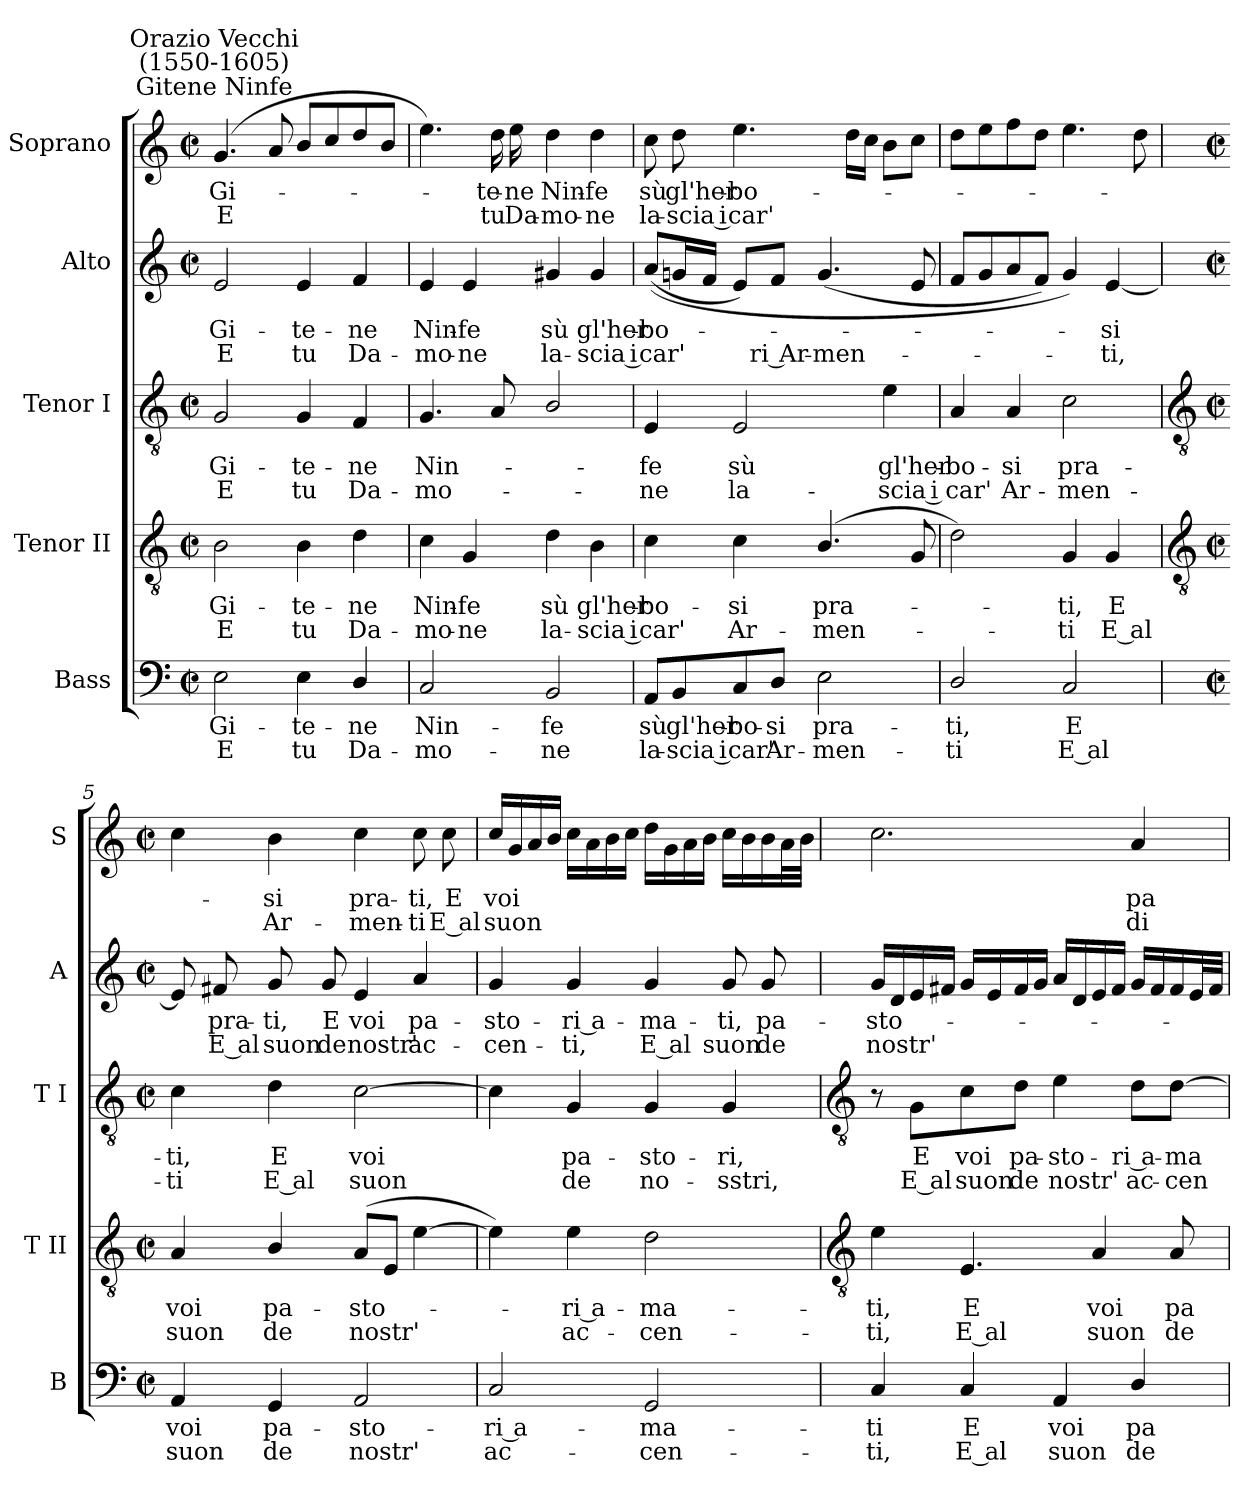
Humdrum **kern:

**kern	**text	**text	**kern	**text	**text	**kern	**text	**text	**kern	**text	**text	**kern	**text	**text
*part5	*part5	*part5	*part4	*part4	*part4	*part3	*part3	*part3	*part2	*part2	*part2	*part1	*part1	*part1
*staff5	*staff5	*staff5	*staff4	*staff4	*staff4	*staff3	*staff3	*staff3	*staff2	*staff2	*staff2	*staff1	*staff1	*staff1
*I"Bass	*	*	*I"Tenor II	*	*	*I"Tenor I	*	*	*I"Alto	*	*	*I"Soprano	*	*
*I'B	*	*	*I'T II	*	*	*I'T I	*	*	*I'A	*	*	*I'S	*	*
*clefF4	*	*	*clefGv2	*	*	*clefGv2	*	*	*clefG2	*	*	*clefG2	*	*
*k[]	*	*	*k[]	*	*	*k[]	*	*	*k[]	*	*	*k[]	*	*
*C:	*	*	*C:	*	*	*C:	*	*	*C:	*	*	*C:	*	*
*M2/2	*	*	*M2/2	*	*	*M2/2	*	*	*M2/2	*	*	*M2/2	*	*
*met(c|)	*	*	*met(c|)	*	*	*met(c|)	*	*	*met(c|)	*	*	*met(c|)	*	*
=1	=1	=1	=1	=1	=1	=1	=1	=1	=1	=1	=1	=1	=1	=1
!	!	!	!	!	!	!	!	!	!	!	!	!LO:TX:a:cj:t=Gitene Ninfe	!	!
!	!	!	!	!	!	!	!	!	!	!	!	!LO:TX:a:cj:t=Orazio Vecchi\n(1550-1605)	!	!
!	!LO:LY:b	!LO:LY:b	!	!LO:LY:b	!LO:LY:b	!	!LO:LY:b	!LO:LY:b	!	!LO:LY:b	!LO:LY:b	!	!LO:LY:b	!LO:LY:b
2E	Gi-	-E	2B	Gi-	-E	2G	Gi-	-E	2e	Gi-	-E	(<4.g	Gi-	E
.	.	.	.	.	.	.	.	.	.	.	.	8a	.	.
!	!LO:LY:b	!LO:LY:b	!	!LO:LY:b	!LO:LY:b	!	!LO:LY:b	!LO:LY:b	!	!LO:LY:b	!LO:LY:b	!	!	!
4E	te-	-tu	4B	te-	-tu	4G	te-	-tu	4e	te-	-tu	8b/L	.	.
.	.	.	.	.	.	.	.	.	.	.	.	8cc/	.	.
!	!LO:LY:b	!LO:LY:b	!	!LO:LY:b	!LO:LY:b	!	!LO:LY:b	!LO:LY:b	!	!LO:LY:b	!LO:LY:b	!	!	!
4D/	ne	Da-	4d	ne	Da-	4F	ne	Da-	4f	ne	Da-	8dd/	.	.
.	.	.	.	.	.	.	.	.	.	.	.	8b/J	.	.
=2	=2	=2	=2	=2	=2	=2	=2	=2	=2	=2	=2	=2	=2	=2
!	!LO:LY:b	!LO:LY:b	!	!LO:LY:b	!LO:LY:b	!	!LO:LY:b	!LO:LY:b	!	!LO:LY:b	!LO:LY:b	!	!	!
2C	-Nin-	-mo-	4c	-Nin-	-mo-	4.G	-Nin-	mo-	4e	-Nin-	-mo-	4.ee)	.	.
!	!	!	!	!LO:LY:b	!LO:LY:b	!	!	!	!	!LO:LY:b	!LO:LY:b	!	!	!
.	.	.	4G	-fe	ne	.	.	.	4e	-fe	ne	.	.	.
!	!	!	!	!	!	!	!	!	!	!	!	!	!LO:LY:b	!LO:LY:b
.	.	.	.	.	.	8A	.	.	.	.	.	16dd	te-	-tu
!	!	!	!	!	!	!	!	!	!	!	!	!	!LO:LY:b	!LO:LY:b
.	.	.	.	.	.	.	.	.	.	.	.	16ee	ne	Da-
!	!LO:LY:b	!LO:LY:b	!	!LO:LY:b	!LO:LY:b	!	!	!	!	!LO:LY:b	!LO:LY:b	!	!LO:LY:b	!LO:LY:b
2BB	-fe	ne	4d	sù	la-	2B/	.	.	4g#X	sù	la-	4dd	-Nin-	-mo-
!	!	!	!	!LO:LY:b	!LO:LY:b	!	!	!	!	!LO:LY:b	!LO:LY:b	!	!LO:LY:b	!LO:LY:b
.	.	.	4B	-gl'her-	-scia i	.	.	.	4g#	-gl'her-	-scia i	4dd	-fe	ne
=3	=3	=3	=3	=3	=3	=3	=3	=3	=3	=3	=3	=3	=3	=3
!	!LO:LY:b	!LO:LY:b	!	!LO:LY:b	!LO:LY:b	!	!LO:LY:b	!LO:LY:b	!	!LO:LY:b	!LO:LY:b	!	!LO:LY:b	!LO:LY:b
8AA/L	sù	la-	4c	bo-	-car'	4E	fe	ne	(<(<8aL	bo-	car'	8cc	sù	la-
!	!LO:LY:b	!LO:LY:b	!	!	!	!	!	!	!	!	!	!	!LO:LY:b	!LO:LY:b
8BB/	-gl'her-	-scia i	.	.	.	.	.	.	16gnL	.	.	8dd	-gl'her-	-scia i
.	.	.	.	.	.	.	.	.	16fJJ	.	.	.	.	.
!	!LO:LY:b	!LO:LY:b	!	!LO:LY:b	!LO:LY:b	!	!LO:LY:b	!LO:LY:b	!	!	!	!	!LO:LY:b	!LO:LY:b
8C/	bo-	-car'	4c	si	Ar-	2E	sù	la-	8eL)	.	.	4.ee	bo-	car'
!	!LO:LY:b	!LO:LY:b	!	!	!	!	!	!	!	!	!LO:LY:b	!	!	!
8D/J	si	Ar-	.	.	.	.	.	.	8fJ	.	ri Ar-	.	.	.
!	!LO:LY:b	!LO:LY:b	!	!LO:LY:b	!LO:LY:b	!	!	!	!	!	!LO:LY:b	!	!	!
2E	-pra-	-men-	(<4.B/	-pra-	men-	.	.	.	(<4.g	.	-men-	.	.	.
.	.	.	.	.	.	.	.	.	.	.	.	16ddLL	.	.
.	.	.	.	.	.	.	.	.	.	.	.	16ccJJ	.	.
!	!	!	!	!	!	!	!LO:LY:b	!LO:LY:b	!	!	!	!	!	!
.	.	.	.	.	.	4e	-gl'her-	-scia i	.	.	.	8bL	.	.
.	.	.	8G	.	.	.	.	.	8e	.	.	8ccJ	.	.
=4	=4	=4	=4	=4	=4	=4	=4	=4	=4	=4	=4	=4	=4	=4
!	!LO:LY:b	!LO:LY:b	!	!	!	!	!LO:LY:b	!LO:LY:b	!	!	!	!	!	!
2D/	-ti,	ti	2d)	.	.	4A	bo-	-car'	8fL	.	.	8ddL	.	.
.	.	.	.	.	.	.	.	.	8g	.	.	8ee	.	.
!	!	!	!	!	!	!	!LO:LY:b	!LO:LY:b	!	!	!	!	!	!
.	.	.	.	.	.	4A	si	Ar-	8a	.	.	8ff	.	.
.	.	.	.	.	.	.	.	.	8fJ)	.	.	8ddJ	.	.
!	!LO:LY:b	!LO:LY:b	!	!LO:LY:b	!LO:LY:b	!	!LO:LY:b	!LO:LY:b	!	!	!	!	!	!
2C	E	E al	4G	ti,	ti	2c	-pra-	-men-	4g)	.	.	4.ee	.	.
!	!	!	!	!LO:LY:b	!LO:LY:b	!	!	!	!	!LO:LY:b	!LO:LY:b	!	!	!
.	.	.	4G	E	E al	.	.	.	[4e	si	ti,	.	.	.
.	.	.	.	.	.	.	.	.	.	.	.	8dd	.	.
!!LO:LB:g=z
=5	=5	=5	=5	=5	=5	=5	=5	=5	=5	=5	=5	=5	=5	=5
*	*	*	*clefGv2	*	*	*clefGv2	*	*	*	*	*	*	*	*
*M2/2	*	*	*M2/2	*	*	*M2/2	*	*	*M2/2	*	*	*M2/2	*	*
*met(c|)	*	*	*met(c|)	*	*	*met(c|)	*	*	*met(c|)	*	*	*met(c|)	*	*
!	!LO:LY:b	!LO:LY:b	!	!LO:LY:b	!LO:LY:b	!	!LO:LY:b	!LO:LY:b	!	!	!	!	!	!
4AA	voi	suon	4A	voi	suon	4c	-ti,	ti	8e]	.	.	4cc	.	.
!	!	!	!	!	!	!	!	!	!	!LO:LY:b	!LO:LY:b	!	!	!
.	.	.	.	.	.	.	.	.	8f#X	pra-	-E al	.	.	.
!	!LO:LY:b	!LO:LY:b	!	!LO:LY:b	!LO:LY:b	!	!LO:LY:b	!LO:LY:b	!	!LO:LY:b	!LO:LY:b	!	!LO:LY:b	!LO:LY:b
4GG	pa-	-de	4B/	pa-	-de	4d	E	E al	8g	ti,	suon	4b	si	Ar-
!	!	!	!	!	!	!	!	!	!	!LO:LY:b	!LO:LY:b	!	!	!
.	.	.	.	.	.	.	.	.	8g	E	de	.	.	.
!	!LO:LY:b	!LO:LY:b	!	!LO:LY:b	!LO:LY:b	!	!LO:LY:b	!LO:LY:b	!	!LO:LY:b	!LO:LY:b	!	!LO:LY:b	!LO:LY:b
2AA	sto-	-nostr'	(<8AL	sto-	nostr'	[2c	voi	suon	4e	voi	nostr'	4cc	-pra-	-men-
.	.	.	8EJ	.	.	.	.	.	.	.	.	.	.	.
!	!	!	!	!	!	!	!	!	!	!LO:LY:b	!LO:LY:b	!	!LO:LY:b	!LO:LY:b
.	.	.	[4e	.	.	.	.	.	4a	pa-	-ac-	8cc	-ti,	ti
!	!	!	!	!	!	!	!	!	!	!	!	!	!LO:LY:b	!LO:LY:b
.	.	.	.	.	.	.	.	.	.	.	.	8cc	E	E al
=6	=6	=6	=6	=6	=6	=6	=6	=6	=6	=6	=6	=6	=6	=6
!	!LO:LY:b	!LO:LY:b	!	!	!	!	!	!	!	!LO:LY:b	!LO:LY:b	!	!LO:LY:b	!LO:LY:b
2C	ri a-	-ac-	4e])	.	.	4c]	.	.	4g	-sto-	-cen-	16ccLL	voi	suon
.	.	.	.	.	.	.	.	.	.	.	.	16g	.	.
.	.	.	.	.	.	.	.	.	.	.	.	16a	.	.
.	.	.	.	.	.	.	.	.	.	.	.	16bJJ	.	.
!	!	!	!	!LO:LY:b	!LO:LY:b	!	!LO:LY:b	!LO:LY:b	!	!LO:LY:b	!LO:LY:b	!	!	!
.	.	.	4e	ri a-	-ac-	4G	pa-	-de	4g	-ri a-	-ti,	16ccLL	.	.
.	.	.	.	.	.	.	.	.	.	.	.	16a	.	.
.	.	.	.	.	.	.	.	.	.	.	.	16b	.	.
.	.	.	.	.	.	.	.	.	.	.	.	16ccJJ	.	.
!	!LO:LY:b	!LO:LY:b	!	!LO:LY:b	!LO:LY:b	!	!LO:LY:b	!LO:LY:b	!	!LO:LY:b	!LO:LY:b	!	!	!
2GG	-ma-	-cen-	2d	-ma-	-cen-	4G	sto-	-no-	4g	ma-	-E al	16ddLL	.	.
.	.	.	.	.	.	.	.	.	.	.	.	16g	.	.
.	.	.	.	.	.	.	.	.	.	.	.	16a	.	.
.	.	.	.	.	.	.	.	.	.	.	.	16bJJ	.	.
!	!	!	!	!	!	!	!LO:LY:b	!LO:LY:b	!	!LO:LY:b	!LO:LY:b	!	!	!
.	.	.	.	.	.	4G	-ri,	sstri,	8g	ti,	suon	16ccLL	.	.
.	.	.	.	.	.	.	.	.	.	.	.	16b	.	.
!	!	!	!	!	!	!	!	!	!	!LO:LY:b	!LO:LY:b	!	!	!
.	.	.	.	.	.	.	.	.	8g	pa-	-de	16b	.	.
.	.	.	.	.	.	.	.	.	.	.	.	32aL	.	.
.	.	.	.	.	.	.	.	.	.	.	.	32bJJJ	.	.
!!LO:LB:g=z
=7	=7	=7	=7	=7	=7	=7	=7	=7	=7	=7	=7	=7	=7	=7
*	*	*	*clefGv2	*	*	*clefGv2	*	*	*	*	*	*	*	*
!	!LO:LY:b	!LO:LY:b	!	!LO:LY:b	!LO:LY:b	!	!	!	!	!LO:LY:b	!LO:LY:b	!	!	!
4C	-ti	ti,	4e	-ti,	ti,	8r	.	.	16gLL	sto-	nostr'	2.cc	.	.
.	.	.	.	.	.	.	.	.	16d	.	.	.	.	.
!	!	!	!	!	!	!	!LO:LY:b	!LO:LY:b	!	!	!	!	!	!
.	.	.	.	.	.	8G\L	E	E al	16e	.	.	.	.	.
.	.	.	.	.	.	.	.	.	16f#XJJ	.	.	.	.	.
!	!LO:LY:b	!LO:LY:b	!	!LO:LY:b	!LO:LY:b	!	!LO:LY:b	!LO:LY:b	!	!	!	!	!	!
4C	E	E al	4.E	E	E al	8c\	voi	suon	16gLL	.	.	.	.	.
.	.	.	.	.	.	.	.	.	16e	.	.	.	.	.
!	!	!	!	!	!	!	!LO:LY:b	!LO:LY:b	!	!	!	!	!	!
.	.	.	.	.	.	8d\J	pa-	-de	16f#	.	.	.	.	.
.	.	.	.	.	.	.	.	.	16gJJ	.	.	.	.	.
!	!LO:LY:b	!LO:LY:b	!	!	!	!	!LO:LY:b	!LO:LY:b	!	!	!	!	!	!
4AA	voi	suon	.	.	.	4e	sto-	-nostr'	16aLL	.	.	.	.	.
.	.	.	.	.	.	.	.	.	16d	.	.	.	.	.
!	!	!	!	!LO:LY:b	!LO:LY:b	!	!	!	!	!	!	!	!	!
.	.	.	4A	voi	suon	.	.	.	16e	.	.	.	.	.
.	.	.	.	.	.	.	.	.	16f#JJ	.	.	.	.	.
!	!LO:LY:b	!LO:LY:b	!	!	!	!	!LO:LY:b	!LO:LY:b	!	!	!	!	!LO:LY:b	!LO:LY:b
4D/	pa-	-de	.	.	.	8d\L	ri a-	-ac-	16gLL	.	.	4a	pa-	-di
.	.	.	.	.	.	.	.	.	16f#	.	.	.	.	.
!	!	!	!	!LO:LY:b	!LO:LY:b	!	!LO:LY:b	!LO:LY:b	!	!	!	!	!	!
.	.	.	8A	pa-	-de	[8d\J	-ma-	cen-	16f#	.	.	.	.	.
.	.	.	.	.	.	.	.	.	32eL	.	.	.	.	.
.	.	.	.	.	.	.	.	.	32f#JJJ	.	.	.	.	.
=	=	=	=	=	=	=	=	=	=	=	=	=	=	=
*-	*-	*-	*-	*-	*-	*-	*-	*-	*-	*-	*-	*-	*-	*-
